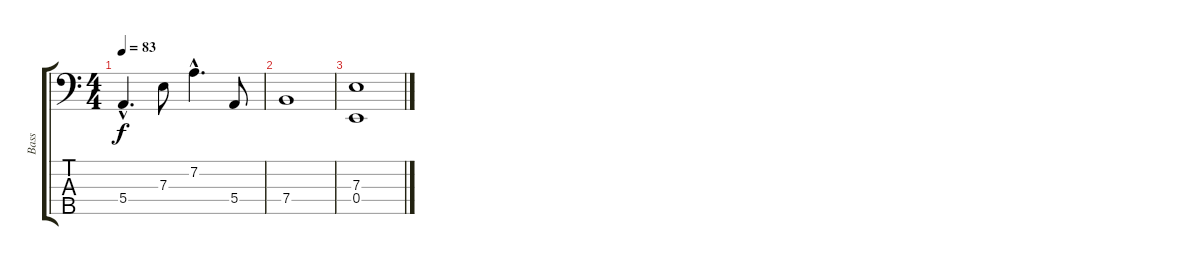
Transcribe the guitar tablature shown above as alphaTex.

\track ("Bass" "Bass") {instrument slapbass1}
\staff {score tabs}
\tuning (G2 D2 A1 E1 B0) {hide}
\ts (4 4)
\tempo 83
\clef f4
\ks c
5.4{hac}.4{d dy f} 7.3.8 7.2{hac}.4{d} 5.4.8 |
7.4.1 |
(7.3 0.4).1
